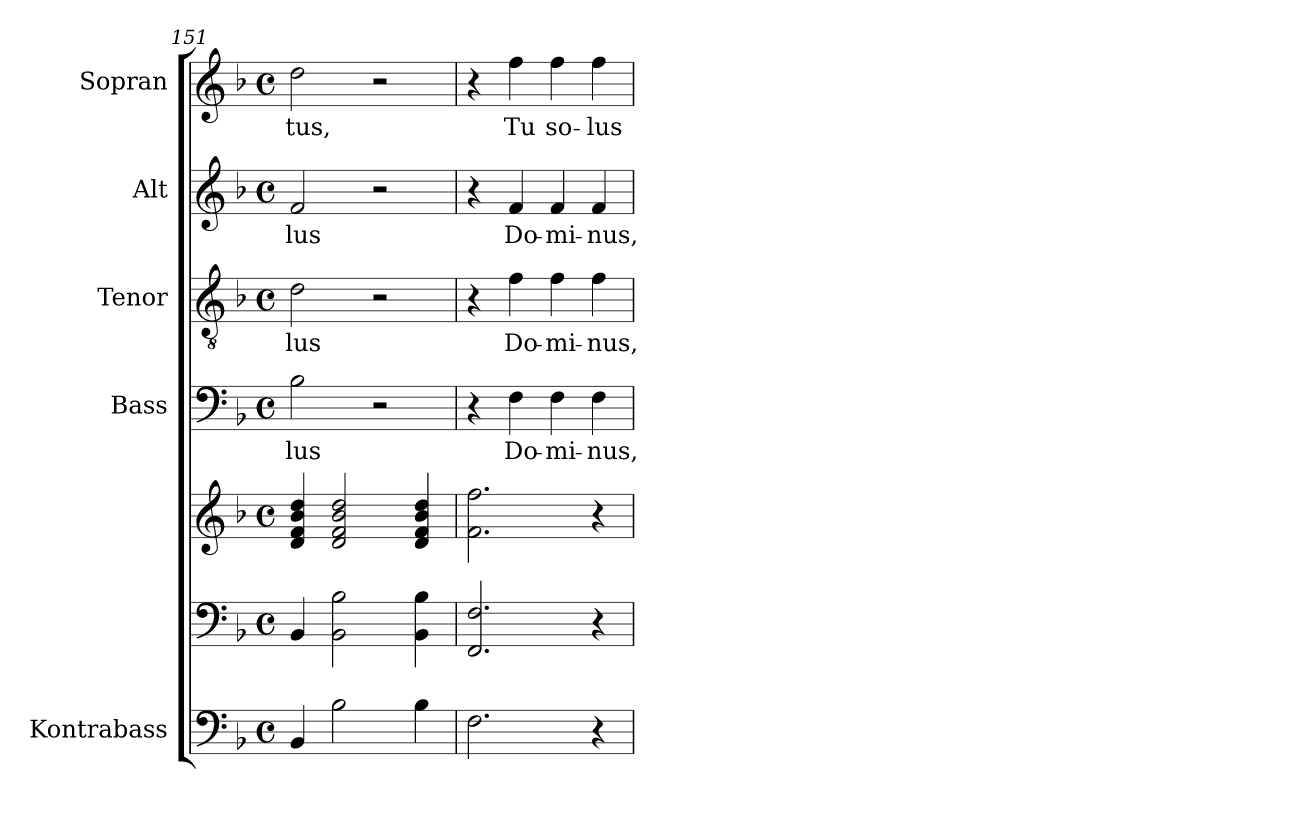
**kern	**kern	**kern	**kern	**text	**kern	**text	**kern	**text	**kern	**text
*part6	*part5	*part5	*part4	*part4	*part3	*part3	*part2	*part2	*part1	*part1
*staff7	*staff6	*staff5	*staff4	*staff4	*staff3	*staff3	*staff2	*staff2	*staff1	*staff1
*I"Kontrabass	*	*	*I"Bass	*	*I"Tenor	*	*I"Alt	*	*I"Sopran	*
*I'Kb.	*	*	*I'B.	*	*I'T.	*	*I'A.	*	*I'S.	*
*clefF4	*clefF4	*clefG2	*clefF4	*	*clefGv2	*	*clefG2	*	*clefG2	*
*ITrd7c12	*	*	*	*	*	*	*	*	*	*
*k[b-]	*k[b-]	*k[b-]	*k[b-]	*	*k[b-]	*	*k[b-]	*	*k[b-]	*
*F:	*F:	*F:	*F:	*	*F:	*	*F:	*	*F:	*
*M4/4	*M4/4	*M4/4	*M4/4	*	*M4/4	*	*M4/4	*	*M4/4	*
*met(c)	*met(c)	*met(c)	*met(c)	*	*met(c)	*	*met(c)	*	*met(c)	*
=151	=151	=151	=151	=151	=151	=151	=151	=151	=151	=151
!	!	!	!	!LO:LY:b	!	!LO:LY:b	!	!LO:LY:b	!	!LO:LY:b
4BBB-/	4BB-/	4d/ 4f/ 4b-/ 4dd/	2B-\	-lus	2d\	-lus	2f/	-lus	2dd\	-tus,
2BB-\	2BB-\ 2B-\	2d/ 2f/ 2b-/ 2dd/	.	.	.	.	.	.	.	.
.	.	.	2r	.	2r	.	2r	.	2r	.
4BB-\	4BB-\ 4B-\	4d/ 4f/ 4b-/ 4dd/	.	.	.	.	.	.	.	.
=152	=152	=152	=152	=152	=152	=152	=152	=152	=152	=152
2.FF\	2.FF/ 2.F/	2.f\ 2.ff\	4r	.	4r	.	4r	.	4r	.
!	!	!	!	!LO:LY:b	!	!LO:LY:b	!	!LO:LY:b	!	!LO:LY:b
.	.	.	4F\	Do-	4f\	Do-	4f/	Do-	4ff\	Tu
!	!	!	!	!LO:LY:b	!	!LO:LY:b	!	!LO:LY:b	!	!LO:LY:b
.	.	.	4F\	-mi-	4f\	-mi-	4f/	-mi-	4ff\	so-
!	!	!	!	!LO:LY:b	!	!LO:LY:b	!	!LO:LY:b	!	!LO:LY:b
4r	4r	4r	4F\	-nus,	4f\	-nus,	4f/	-nus,	4ff\	-lus
=	=	=	=	=	=	=	=	=	=	=
*-	*-	*-	*-	*-	*-	*-	*-	*-	*-	*-
